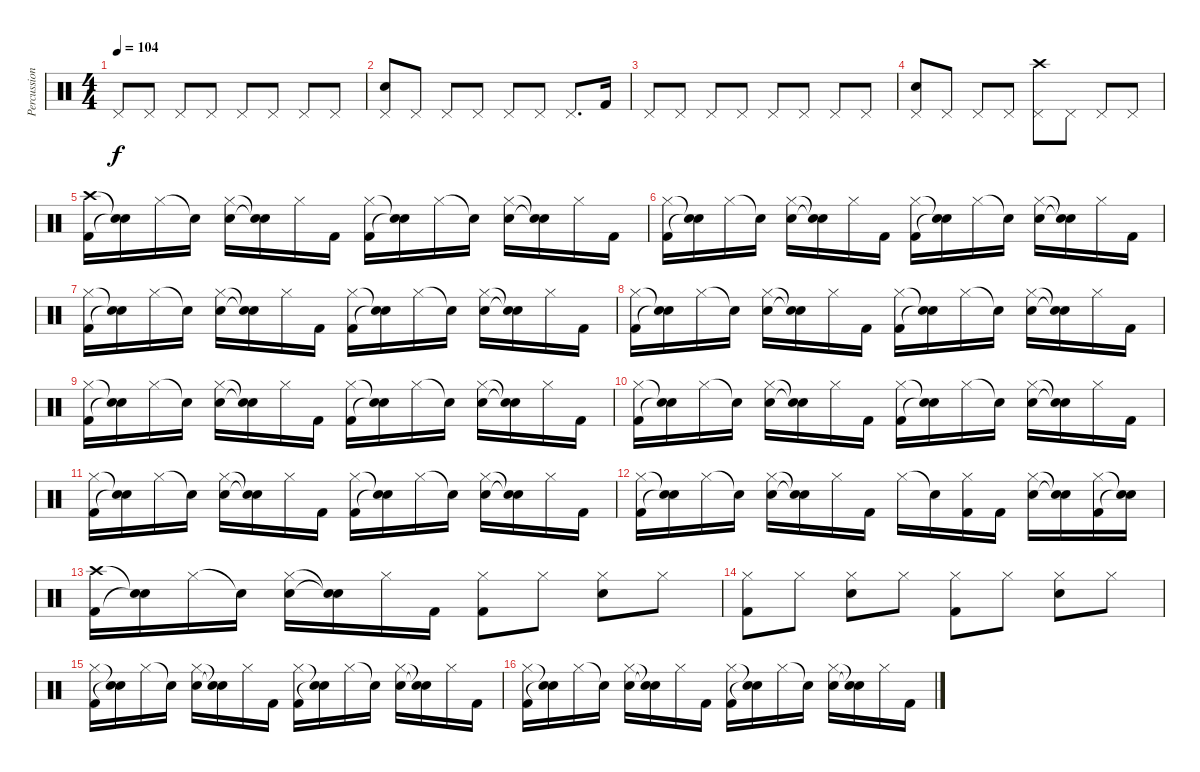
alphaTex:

\track ("Percussion" "Percussion") {instrument percussion}
\staff {score}
\articulation defaults
\ts (4 4)
\tempo 104
\clef neutral
\ks c "Pedal Hi-Hat (hit)".8{dy f} "Pedal Hi-Hat (hit)".8 "Pedal Hi-Hat (hit)".8 "Pedal Hi-Hat (hit)".8 "Pedal Hi-Hat (hit)".8 "Pedal Hi-Hat (hit)".8 "Pedal Hi-Hat (hit)".8 "Pedal Hi-Hat (hit)".8
|
("Pedal Hi-Hat (hit)" "Snare (hit) 2").8 "Pedal Hi-Hat (hit)".8 "Pedal Hi-Hat (hit)".8 "Pedal Hi-Hat (hit)".8 "Pedal Hi-Hat (hit)".8 "Pedal Hi-Hat (hit)".8 "Pedal Hi-Hat (hit)".8{d} "Kick (hit) 2".16 |
"Pedal Hi-Hat (hit)".8 "Pedal Hi-Hat (hit)".8 "Pedal Hi-Hat (hit)".8 "Pedal Hi-Hat (hit)".8 "Pedal Hi-Hat (hit)".8 "Pedal Hi-Hat (hit)".8 "Pedal Hi-Hat (hit)".8 "Pedal Hi-Hat (hit)".8 |
("Pedal Hi-Hat (hit)" "Snare (hit) 2").8 "Pedal Hi-Hat (hit)".8 "Pedal Hi-Hat (hit)".8 "Pedal Hi-Hat (hit)".8 ("Crash high (hit)" "Pedal Hi-Hat (hit)").8 "Pedal Hi-Hat (hit)".8 "Pedal Hi-Hat (hit)".8 "Pedal Hi-Hat (hit)".8 |
("Crash high (hit)" "Kick (hit) 2").16 ("Snare (hit)"{t} "Snare (hit)"{t}).16 "Hi-Hat (closed)".16 "Snare (hit)"{t}.16 ("Hi-Hat (closed)" "Snare (hit) 2").16 ("Snare (hit)"{t} "Snare (hit)"{t}).16 "Hi-Hat (closed)".16 "Kick (hit) 2".16 ("Hi-Hat (closed)" "Kick (hit) 2").16 ("Snare (hit)"{t} "Snare (hit)"{t}).16 "Hi-Hat (closed)".16 "Snare (hit)"{t}.16 ("Hi-Hat (closed)" "Snare (hit) 2").16 ("Snare (hit)"{t} "Snare (hit)"{t}).16 "Hi-Hat (closed)".16 "Kick (hit) 2".16 |
("Hi-Hat (closed)" "Kick (hit) 2").16 ("Snare (hit)"{t} "Snare (hit)"{t}).16 "Hi-Hat (closed)".16 "Snare (hit)"{t}.16 ("Hi-Hat (closed)" "Snare (hit) 2").16 ("Snare (hit)"{t} "Snare (hit)"{t}).16 "Hi-Hat (closed)".16 "Kick (hit) 2".16 ("Hi-Hat (closed)" "Kick (hit) 2").16 ("Snare (hit)"{t} "Snare (hit)"{t}).16 "Hi-Hat (closed)".16 "Snare (hit)"{t}.16 ("Hi-Hat (closed)" "Snare (hit) 2").16 ("Snare (hit)"{t} "Snare (hit)"{t}).16 "Hi-Hat (closed)".16 "Kick (hit) 2".16 |
("Hi-Hat (closed)" "Kick (hit) 2").16 ("Snare (hit)"{t} "Snare (hit)"{t}).16 "Hi-Hat (closed)".16 "Snare (hit)"{t}.16 ("Hi-Hat (closed)" "Snare (hit) 2").16 ("Snare (hit)"{t} "Snare (hit)"{t}).16 "Hi-Hat (closed)".16 "Kick (hit) 2".16 ("Hi-Hat (closed)" "Kick (hit) 2").16 ("Snare (hit)"{t} "Snare (hit)"{t}).16 "Hi-Hat (closed)".16 "Snare (hit)"{t}.16 ("Hi-Hat (closed)" "Snare (hit) 2").16 ("Snare (hit)"{t} "Snare (hit)"{t}).16 "Hi-Hat (closed)".16 "Kick (hit) 2".16 |
("Hi-Hat (closed)" "Kick (hit) 2").16 ("Snare (hit)"{t} "Snare (hit)"{t}).16 "Hi-Hat (closed)".16 "Snare (hit)"{t}.16 ("Hi-Hat (closed)" "Snare (hit) 2").16 ("Snare (hit)"{t} "Snare (hit)"{t}).16 "Hi-Hat (closed)".16 "Kick (hit) 2".16 ("Hi-Hat (closed)" "Kick (hit) 2").16 ("Snare (hit)"{t} "Snare (hit)"{t}).16 "Hi-Hat (closed)".16 "Snare (hit)"{t}.16 ("Hi-Hat (closed)" "Snare (hit) 2").16 ("Snare (hit)"{t} "Snare (hit)"{t}).16 "Hi-Hat (closed)".16 "Kick (hit) 2".16 |
("Hi-Hat (closed)" "Kick (hit) 2").16 ("Snare (hit)"{t} "Snare (hit)"{t}).16 "Hi-Hat (closed)".16 "Snare (hit)"{t}.16 ("Hi-Hat (closed)" "Snare (hit) 2").16 ("Snare (hit)"{t} "Snare (hit)"{t}).16 "Hi-Hat (closed)".16 "Kick (hit) 2".16 ("Hi-Hat (closed)" "Kick (hit) 2").16 ("Snare (hit)"{t} "Snare (hit)"{t}).16 "Hi-Hat (closed)".16 "Snare (hit)"{t}.16 ("Hi-Hat (closed)" "Snare (hit) 2").16 ("Snare (hit)"{t} "Snare (hit)"{t}).16 "Hi-Hat (closed)".16 "Kick (hit) 2".16 |
("Hi-Hat (closed)" "Kick (hit) 2").16 ("Snare (hit)"{t} "Snare (hit)"{t}).16 "Hi-Hat (closed)".16 "Snare (hit)"{t}.16 ("Hi-Hat (closed)" "Snare (hit) 2").16 ("Snare (hit)"{t} "Snare (hit)"{t}).16 "Hi-Hat (closed)".16 "Kick (hit) 2".16 ("Hi-Hat (closed)" "Kick (hit) 2").16 ("Snare (hit)"{t} "Snare (hit)"{t}).16 "Hi-Hat (closed)".16 "Snare (hit)"{t}.16 ("Hi-Hat (closed)" "Snare (hit) 2").16 ("Snare (hit)"{t} "Snare (hit)"{t}).16 "Hi-Hat (closed)".16 "Kick (hit) 2".16 |
("Hi-Hat (closed)" "Kick (hit) 2").16 ("Snare (hit)"{t} "Snare (hit)"{t}).16 "Hi-Hat (closed)".16 "Snare (hit)"{t}.16 ("Hi-Hat (closed)" "Snare (hit) 2").16 ("Snare (hit)"{t} "Snare (hit)"{t}).16 "Hi-Hat (closed)".16 "Kick (hit) 2".16 ("Hi-Hat (closed)" "Kick (hit) 2").16 ("Snare (hit)"{t} "Snare (hit)"{t}).16 "Hi-Hat (closed)".16 "Snare (hit)"{t}.16 ("Hi-Hat (closed)" "Snare (hit) 2").16 ("Snare (hit)"{t} "Snare (hit)"{t}).16 "Hi-Hat (closed)".16 "Kick (hit) 2".16 |
("Hi-Hat (closed)" "Kick (hit) 2").16 ("Snare (hit)"{t} "Snare (hit)"{t}).16 "Hi-Hat (closed)".16 "Snare (hit)"{t}.16 ("Hi-Hat (closed)" "Snare (hit) 2").16 ("Snare (hit)"{t} "Snare (hit)"{t}).16 "Hi-Hat (closed)".16 "Kick (hit) 2".16 "Hi-Hat (closed)".16 "Snare (hit)"{t}.16 ("Hi-Hat (closed)" "Kick (hit) 2").16 "Kick (hit) 2".16 ("Hi-Hat (closed)" "Snare (hit) 2").16 ("Snare (hit)"{t} "Snare (hit)"{t}).16 ("Hi-Hat (closed)" "Kick (hit) 2").16 ("Snare (hit)"{t} "Snare (hit)"{t}).16 |
("Crash high (hit)" "Kick (hit) 2").16 ("Snare (hit)"{t} "Snare (hit)"{t}).16 "Hi-Hat (closed)".16 "Snare (hit)"{t}.16 ("Hi-Hat (closed)" "Snare (hit) 2").16 ("Snare (hit)"{t} "Snare (hit)"{t}).16 "Hi-Hat (closed)".16 "Kick (hit) 2".16 ("Hi-Hat (closed)" "Kick (hit) 2").8 "Hi-Hat (closed)".8 ("Hi-Hat (closed)" "Snare (hit) 2").8 "Hi-Hat (closed)".8 |
("Hi-Hat (closed)" "Kick (hit) 2").8 "Hi-Hat (closed)".8 ("Hi-Hat (closed)" "Snare (hit) 2").8 "Hi-Hat (closed)".8 ("Hi-Hat (closed)" "Kick (hit) 2").8 "Hi-Hat (closed)".8 ("Hi-Hat (closed)" "Snare (hit) 2").8 "Hi-Hat (closed)".8 |
("Hi-Hat (closed)" "Kick (hit) 2").16 ("Snare (hit)"{t} "Snare (hit)"{t}).16 "Hi-Hat (closed)".16 "Snare (hit)"{t}.16 ("Hi-Hat (closed)" "Snare (hit) 2").16 ("Snare (hit)"{t} "Snare (hit)"{t}).16 "Hi-Hat (closed)".16 "Kick (hit) 2".16 ("Hi-Hat (closed)" "Kick (hit) 2").16 ("Snare (hit)"{t} "Snare (hit)"{t}).16 "Hi-Hat (closed)".16 "Snare (hit)"{t}.16 ("Hi-Hat (closed)" "Snare (hit) 2").16 ("Snare (hit)"{t} "Snare (hit)"{t}).16 "Hi-Hat (closed)".16 "Kick (hit) 2".16 |
("Hi-Hat (closed)" "Kick (hit) 2").16 ("Snare (hit)"{t} "Snare (hit)"{t}).16 "Hi-Hat (closed)".16 "Snare (hit)"{t}.16 ("Hi-Hat (closed)" "Snare (hit) 2").16 ("Snare (hit)"{t} "Snare (hit)"{t}).16 "Hi-Hat (closed)".16 "Kick (hit) 2".16 ("Hi-Hat (closed)" "Kick (hit) 2").16 ("Snare (hit)"{t} "Snare (hit)"{t}).16 "Hi-Hat (closed)".16 "Snare (hit)"{t}.16 ("Hi-Hat (closed)" "Snare (hit) 2").16 ("Snare (hit)"{t} "Snare (hit)"{t}).16 "Hi-Hat (closed)".16 "Kick (hit) 2".16
